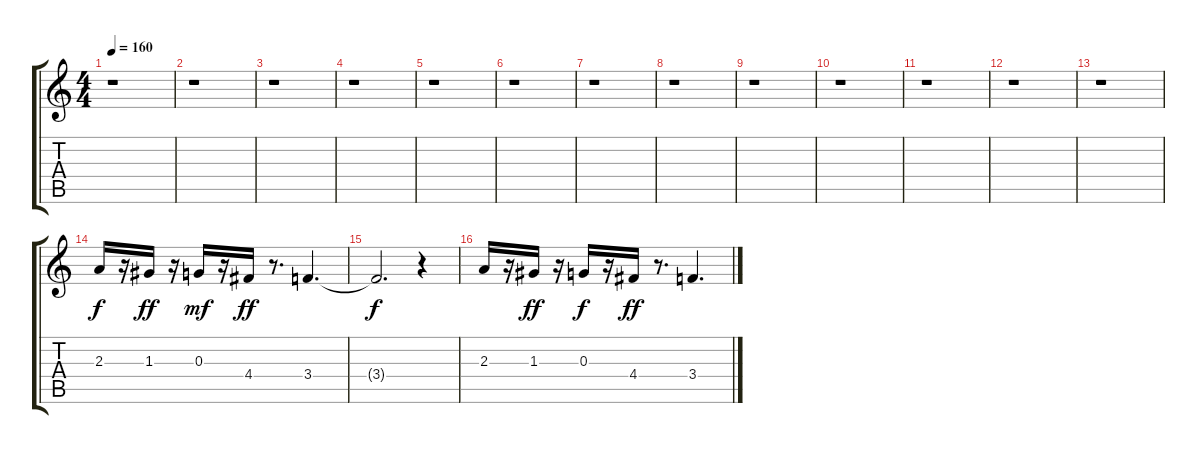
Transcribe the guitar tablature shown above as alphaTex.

\track "" {instrument electricguitarclean}
\staff {score tabs}
\tuning (E4 B3 G3 D3 A2 E2) {hide}
\ts (4 4)
\tempo 160
\clef g2
\ks c
r.1{dy f} |
r.1 |
r.1 |
r.1 |
r.1 |
r.1 |
r.1 |
r.1 |
r.1 |
r.1 |
r.1 |
r.1 |
r.1 |
2.3.16 r.16 1.3.16{dy ff} r.16 0.3.16{dy mf} r.16 4.4.16{dy ff} r.8{d} 3.4.4{d} |
3.4{t}.2{d dy f} r.4 |
2.3.16 r.16 1.3.16{dy ff} r.16 0.3.16{dy f} r.16 4.4.16{dy ff} r.8{d} 3.4.4{d}
